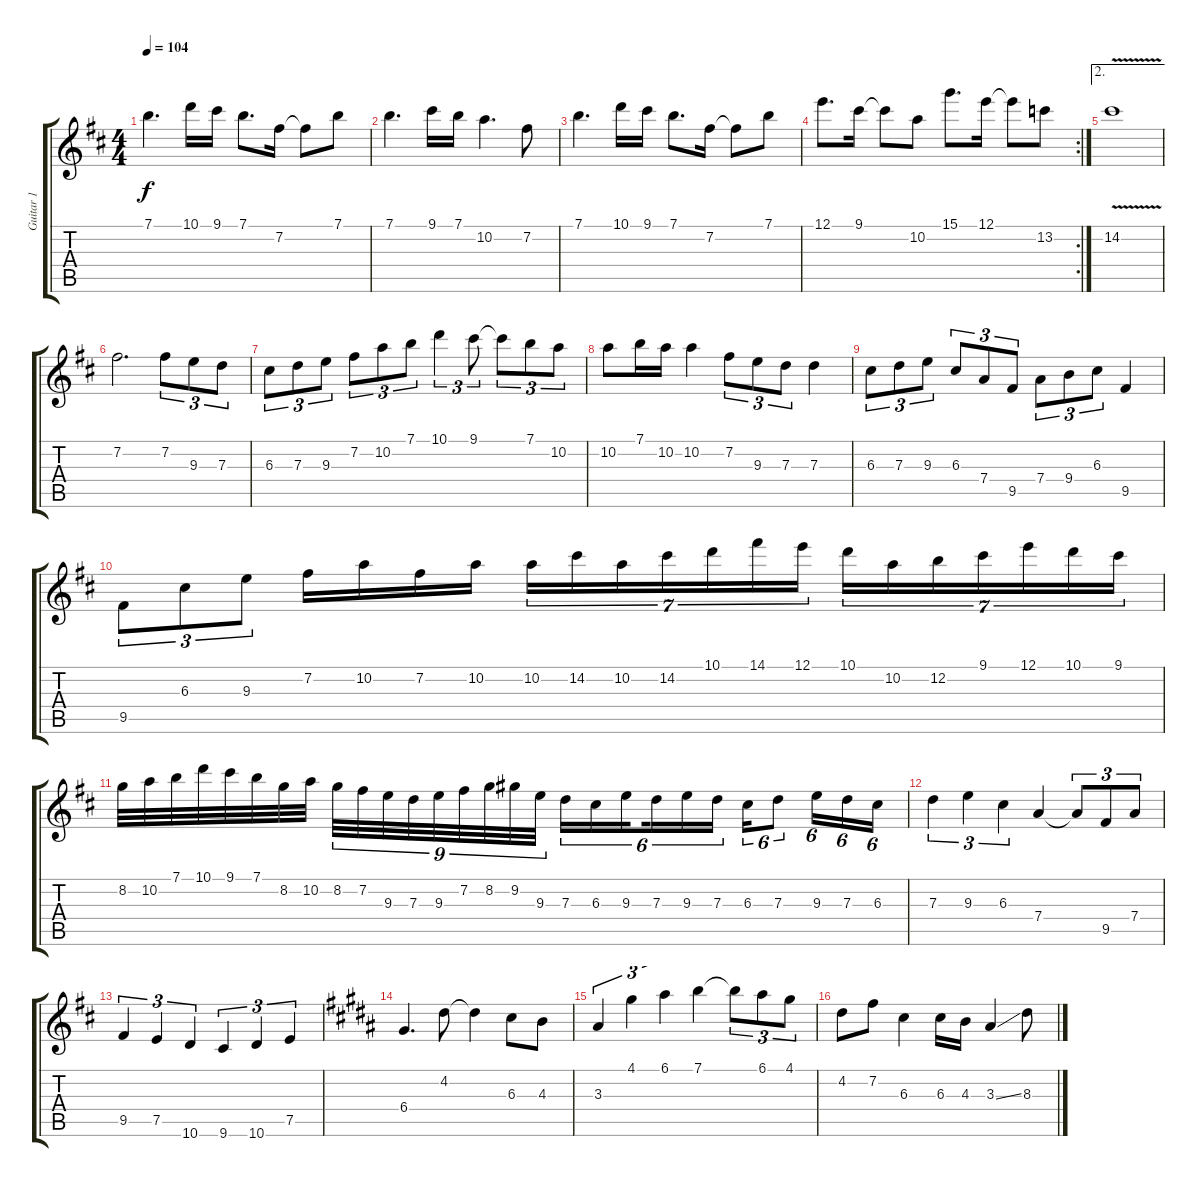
\track ("Guitar 1" "Guitar 1") {instrument overdrivenguitar}
\staff {score tabs}
\tuning (E4 B3 G3 D3 A2 E2) {hide}
\ts (4 4)
\tempo 104
\clef g2
\ks d
7.1.4{d dy f} 10.1.16 9.1.16 7.1.8{d} 7.2.16 7.2{t}.8 7.1.8 |
7.1.4{d} 9.1.16 7.1.16 10.2.4{d} 7.2.8 |
7.1.4{d} 10.1.16 9.1.16 7.1.8{d} 7.2.16 7.2{t}.8 7.1.8 |
\rc 2
12.1.8{d} 9.1.16 9.1{t}.8 10.2.8 15.1.8{d} 12.1.16 12.1{t}.8 13.2.8 |
\ae 2
14.2{v}.1 |
7.2.2{d} 7.2.8{tu (3 2)} 9.3.8{tu (3 2)} 7.3.8{tu (3 2)} |
6.3.8{tu (3 2)} 7.3.8{tu (3 2)} 9.3.8{tu (3 2)} 7.2.8{tu (3 2)} 10.2.8{tu (3 2)} 7.1.8{tu (3 2)} 10.1.4{tu (3 2)} 9.1.8{tu (3 2)} 9.1{t}.8{tu (3 2)} 7.1.8{tu (3 2)} 10.2.8{tu (3 2)} |
10.2.8 7.1.16 10.2.16 10.2.4 7.2.8{tu (3 2)} 9.3.8{tu (3 2)} 7.3.8{tu (3 2)} 7.3.4 |
6.3.8{tu (3 2)} 7.3.8{tu (3 2)} 9.3.8{tu (3 2)} 6.3.8{tu (3 2)} 7.4.8{tu (3 2)} 9.5.8{tu (3 2)} 7.4.8{tu (3 2)} 9.4.8{tu (3 2)} 6.3.8{tu (3 2)} 9.5.4 |
9.5.8{tu (3 2)} 6.3.8{tu (3 2)} 9.3.8{tu (3 2)} 7.2.16 10.2.16 7.2.16 10.2.16 10.2.16{tu (7 4)} 14.2.16{tu (7 4)} 10.2.16{tu (7 4)} 14.2.16{tu (7 4)} 10.1.16{tu (7 4)} 14.1.16{tu (7 4)} 12.1.16{tu (7 4)} 10.1.16{tu (7 4)} 10.2.16{tu (7 4)} 12.2.16{tu (7 4)} 9.1.16{tu (7 4)} 12.1.16{tu (7 4)} 10.1.16{tu (7 4)} 9.1.16{tu (7 4)} |
8.2.32 10.2.32 7.1.32 10.1.32 9.1.32 7.1.32 8.2.32 10.2.32 8.2.32{tu (9 8)} 7.2.32{tu (9 8)} 9.3.32{tu (9 8)} 7.3.32{tu (9 8)} 9.3.32{tu (9 8)} 7.2.32{tu (9 8)} 8.2.32{tu (9 8)} 9.2.32{tu (9 8)} 9.3.32{tu (9 8)} 7.3.16{tu (6 4)} 6.3.16{tu (6 4)} 9.3.16{tu (6 4) beam splitsecondary} 7.3.16{tu (6 4)} 9.3.16{tu (6 4)} 7.3.16{tu (6 4)} 6.3.16{tu (6 4)} 7.3.8{tu (6 4)} 9.3.16{tu (6 4)} 7.3.16{tu (6 4)} 6.3.16{tu (6 4)} |
7.3.4{tu (3 2)} 9.3.4{tu (3 2)} 6.3.4{tu (3 2)} 7.4.4 7.4{t}.8{tu (3 2)} 9.5.8{tu (3 2)} 7.4.8{tu (3 2)} |
9.5.4{tu (3 2)} 7.5.4{tu (3 2)} 10.6.4{tu (3 2)} 9.6.4{tu (3 2)} 10.6.4{tu (3 2)} 7.5.4{tu (3 2)} |
\ks b
6.4.4{d} 4.2.8 4.2{t}.4 6.3.8 4.3.8 |
3.3.4{tu (3 2)} 4.1.4{tu (3 2)} 6.1.4{tu (3 2)} 7.1.4 7.1{t}.8{tu (3 2)} 6.1.8{tu (3 2)} 4.1.8{tu (3 2)} |
4.2.8 7.2.8 6.3.4 6.3.16 4.3.16 3.3{ss}.4 8.3.8
